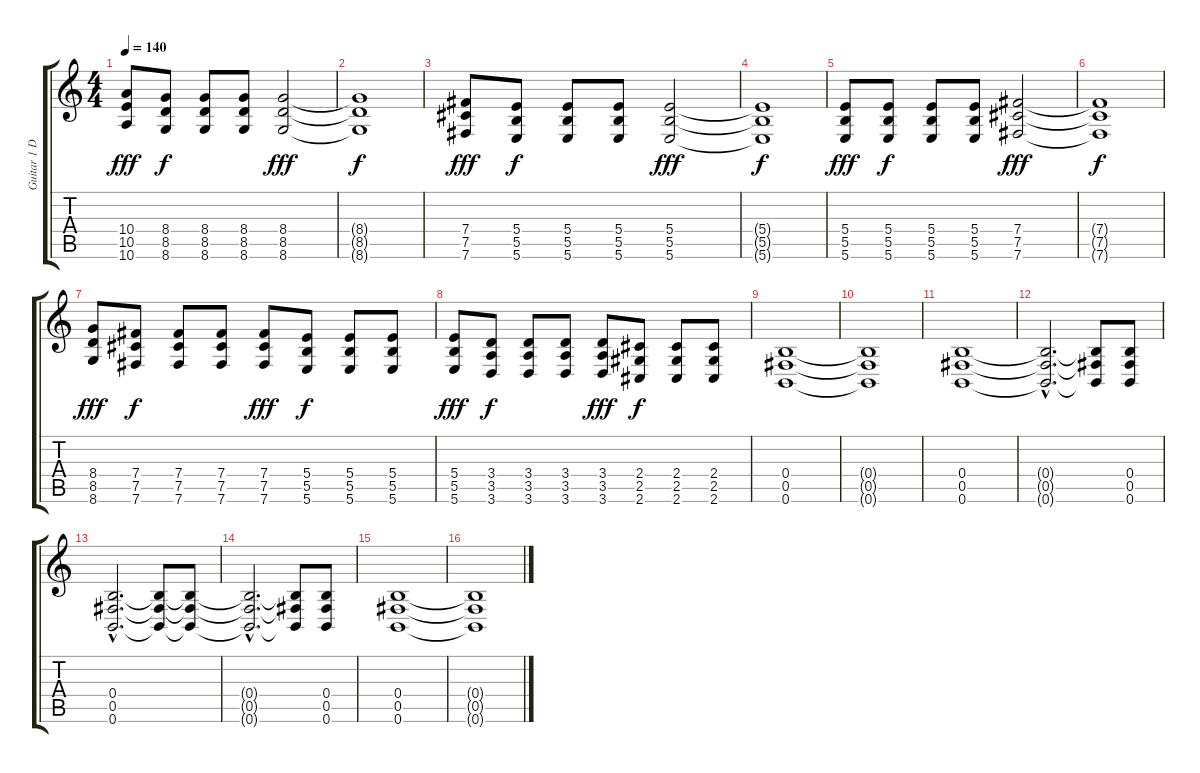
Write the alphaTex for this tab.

\track ("Guitar 1 Disto" "Guitar 1 D") {instrument distortionguitar}
\staff {score tabs}
\tuning (Db4 Ab3 E3 B2 Gb2 B1) {hide}
\ts (4 4)
\tempo 140
\clef g2
\ks c
(10.4 10.5 10.6).8{dy fff} (8.4 8.5 8.6).8{dy f} (8.4 8.5 8.6).8 (8.4 8.5 8.6).8 (8.4 8.5 8.6).2{dy fff} |
(8.4{t} 8.5{t} 8.6{t}).1{dy f} |
(7.4 7.5 7.6).8{dy fff} (5.4 5.5 5.6).8{dy f} (5.4 5.5 5.6).8 (5.4 5.5 5.6).8 (5.4 5.5 5.6).2{dy fff} |
(5.4{t} 5.5{t} 5.6{t}).1{dy f} |
(5.4 5.5 5.6).8{dy fff} (5.4 5.5 5.6).8{dy f} (5.4 5.5 5.6).8 (5.4 5.5 5.6).8 (7.4 7.5 7.6).2{dy fff} |
(7.4{t} 7.5{t} 7.6{t}).1{dy f} |
(8.4 8.5 8.6).8{dy fff} (7.4 7.5 7.6).8{dy f} (7.4 7.5 7.6).8 (7.4 7.5 7.6).8 (7.4 7.5 7.6).8{dy fff} (5.4 5.5 5.6).8{dy f} (5.4 5.5 5.6).8 (5.4 5.5 5.6).8 |
(5.4 5.5 5.6).8{dy fff} (3.4 3.5 3.6).8{dy f} (3.4 3.5 3.6).8 (3.4 3.5 3.6).8 (3.4 3.5 3.6).8{dy fff} (2.4 2.5 2.6).8{dy f} (2.4 2.5 2.6).8 (2.4 2.5 2.6).8 |
(0.4 0.5 0.6).1 |
(0.4{t} 0.5{t} 0.6{t}).1 |
(0.4 0.5 0.6).1 |
(0.4{hac t} 0.5{hac t} 0.6{hac t}).2{d} (0.4{t} 0.5{t} 0.6{t}).8 (0.4 0.5 0.6).8 |
(0.4{hac} 0.5{hac} 0.6{hac}).2{d} (0.4{t} 0.5{t} 0.6{t}).8 (0.4{t} 0.5{t} 0.6{t}).8 |
(0.4{hac t} 0.5{hac t} 0.6{hac t}).2{d} (0.4{t} 0.5{t} 0.6{t}).8 (0.4 0.5 0.6).8 |
(0.4 0.5 0.6).1 |
(0.4{t} 0.5{t} 0.6{t}).1
